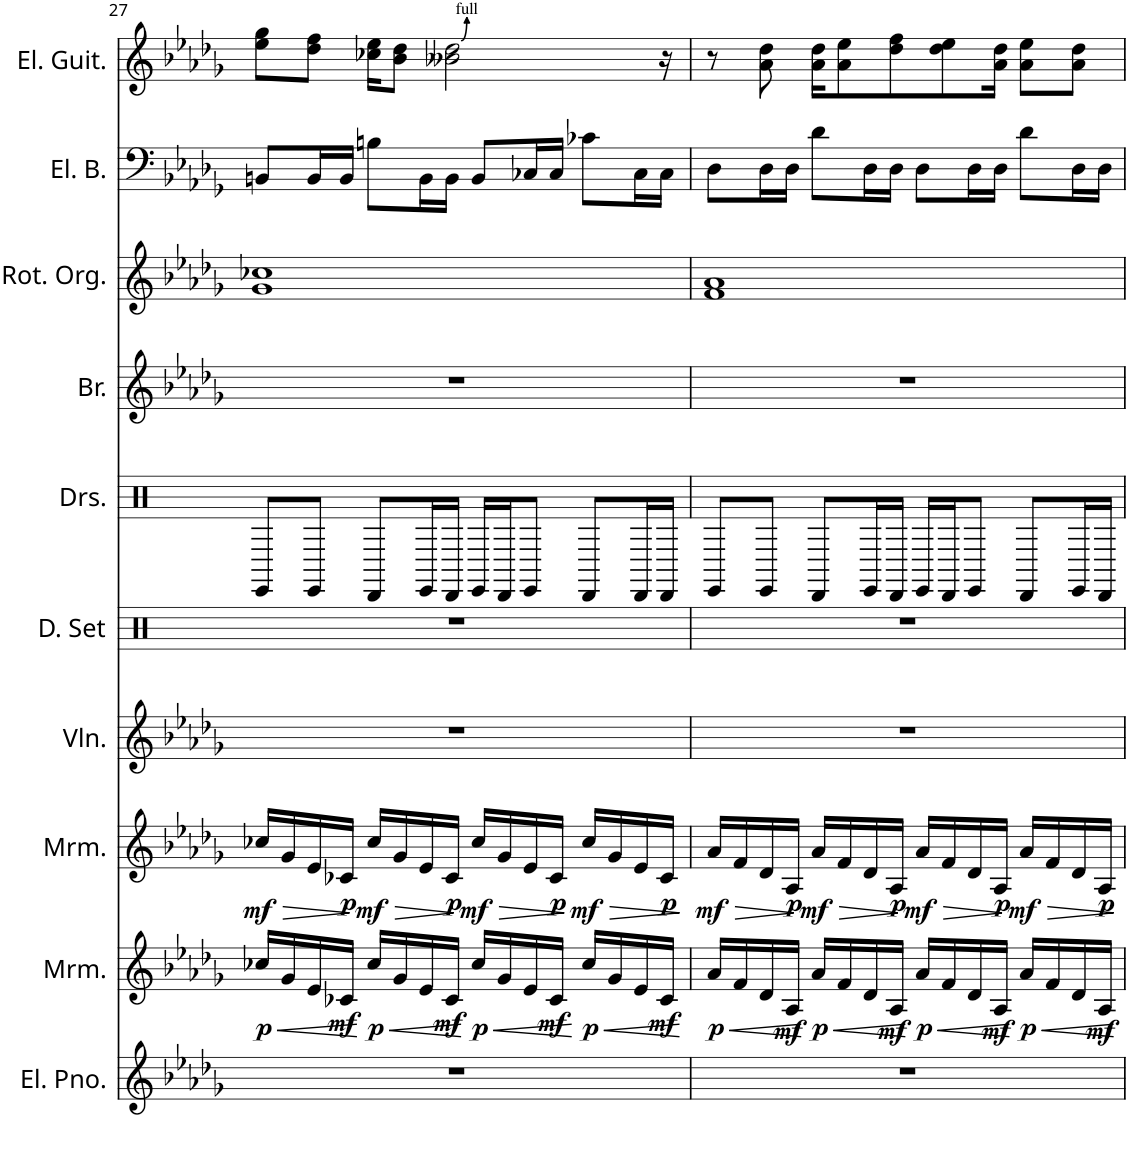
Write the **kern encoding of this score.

**kern	**kern	**dynam	**kern	**dynam	**kern	**kern	**kern	**kern	**kern	**kern	**kern
*part10	*part9	*part9	*part8	*part8	*part7	*part6	*part5	*part4	*part3	*part2	*part1
*staff10	*staff9	*staff9	*staff8	*staff8	*staff7	*staff6	*staff5	*staff4	*staff3	*staff2	*staff1
*I"エレクトリックピアノ	*I"マリンバ	*	*I"マリンバ	*	*I"ヴァイオリン	*I"ドラムセット	*I"ドラムセット	*I"金管楽器	*I"ロータリーオルガン	*I"エレキベース	*I"エレキギター
!!LO:PB:g=z
*clefG2	*clefG2	*	*clefG2	*	*clefG2	*clefX	*clefX	*clefG2	*clefG2	*clefF4	*clefG2
*k[b-e-a-d-g-]	*k[b-e-a-d-g-]	*	*k[b-e-a-d-g-]	*	*k[b-e-a-d-g-]	*k[]	*k[]	*k[b-e-a-d-g-]	*k[b-e-a-d-g-]	*k[b-e-a-d-g-]	*k[b-e-a-d-g-]
*M4/4	*M4/4	*	*M4/4	*	*M4/4	*M4/4	*M4/4	*M4/4	*M4/4	*M4/4	*M4/4
=27	=27	=27	=27	=27	=27	=27	=27	=27	=27	=27	=27
!	!	!LO:HP:b	!	!LO:HP:b	!	!	!	!	!	!	!
!	!	!LO:DY:n=1:b	!	!LO:DY:n=1:b	!	!	!	!	!	!	!
1r	16cc-X/LL	< p	16cc-X/LL	> mf	1r	1r	8EE/L	1r	1g- 1cc-X	8BBn/L	8ee-\ 8gg-\L
.	16g-/	.	16g-/	.	.	.	.	.	.	.	.
.	16e-/	.	16e-/	.	.	.	8EE/J	.	.	16BB/L	8dd-\ 8ff\J
!	!	!LO:DY:n=2:b	!	!LO:DY:n=2:b	!	!	!	!	!	!	!
.	16c-X/JJ	mf	16c-X/JJ	p	.	.	.	.	.	16BB/JJ	.
!	!	!LO:HP:n=1:b	!	!LO:HP:n=1:b	!	!	!	!	!	!	!
!	!	!LO:DY:n=3:b	!	!LO:DY:n=3:b	!	!	!	!	!	!	!
.	16cc-/LL	[ < p	16cc-/LL	] > mf	.	.	8DD/L	.	.	8Bn\L	16cc-X\ 16ee-\KL
.	16g-/	.	16g-/	.	.	.	.	.	.	.	8b-\ 8dd-\J
.	16e-/	.	16e-/	.	.	.	16EE/L	.	.	16BB\L	.
!	!	!LO:DY:n=4:b	!	!LO:DY:n=4:b	!	!	!	!	!	!	!
.	16c-/JJ	mf	16c-/JJ	p	.	.	16DD/JJ	.	.	16BB\JJ	2b--X\ 2dd-\
!	!	!LO:HP:n=1:b	!	!LO:HP:n=1:b	!	!	!	!	!	!	!
!	!	!LO:DY:n=5:b	!	!LO:DY:n=5:b	!	!	!	!	!	!	!
.	16cc-/LL	[ < p	16cc-/LL	] > mf	.	.	16EE/LL	.	.	8BB/L	.
.	16g-/	.	16g-/	.	.	.	16DD/J	.	.	.	.
.	16e-/	.	16e-/	.	.	.	8EE/J	.	.	16C-X/L	.
!	!	!LO:DY:n=6:b	!	!LO:DY:n=6:b	!	!	!	!	!	!	!
.	16c-/JJ	mf	16c-/JJ	p	.	.	.	.	.	16C-/JJ	.
!	!	!LO:HP:n=1:b	!	!LO:HP:n=1:b	!	!	!	!	!	!	!
!	!	!LO:DY:n=7:b	!	!LO:DY:n=7:b	!	!	!	!	!	!	!
.	16cc-/LL	[ < p	16cc-/LL	] > mf	.	.	8DD/L	.	.	8c-X\L	.
.	16g-/	.	16g-/	.	.	.	.	.	.	.	.
.	16e-/	.	16e-/	.	.	.	16DD/L	.	.	16C-\L	.
!	!	!LO:DY:n=8:b	!	!LO:DY:n=8:b	!	!	!	!	!	!	!
.	16c-/JJ	mf	16c-/JJ	p	.	.	16DD/JJ	.	.	16C-\JJ	16r
.	.	[	.	]	.	.	.	.	.	.	.
=28	=28	=28	=28	=28	=28	=28	=28	=28	=28	=28	=28
!	!	!LO:HP:b	!	!LO:HP:b	!	!	!	!	!	!	!
!	!	!LO:DY:n=1:b	!	!LO:DY:n=1:b	!	!	!	!	!	!	!
1r	16a-/LL	< p	16a-/LL	> mf	1r	1r	8EE/L	1r	1f 1a-	8D-\L	8r
.	16f/	.	16f/	.	.	.	.	.	.	.	.
.	16d-/	.	16d-/	.	.	.	8EE/J	.	.	16D-\L	8a-\ 8dd-\
!	!	!LO:DY:n=2:b	!	!LO:DY:n=2:b	!	!	!	!	!	!	!
.	16A-/JJ	mf	16A-/JJ	p	.	.	.	.	.	16D-\JJ	.
!	!	!LO:HP:n=1:b	!	!LO:HP:n=1:b	!	!	!	!	!	!	!
!	!	!LO:DY:n=3:b	!	!LO:DY:n=3:b	!	!	!	!	!	!	!
.	16a-/LL	[ < p	16a-/LL	] > mf	.	.	8DD/L	.	.	8d-\L	16a-\ 16dd-\KL
.	16f/	.	16f/	.	.	.	.	.	.	.	8a-\ 8ee-\
.	16d-/	.	16d-/	.	.	.	16EE/L	.	.	16D-\L	.
!	!	!LO:DY:n=4:b	!	!LO:DY:n=4:b	!	!	!	!	!	!	!
.	16A-/JJ	mf	16A-/JJ	p	.	.	16DD/JJ	.	.	16D-\JJ	8dd-\ 8ff\
!	!	!LO:HP:n=1:b	!	!LO:HP:n=1:b	!	!	!	!	!	!	!
!	!	!LO:DY:n=5:b	!	!LO:DY:n=5:b	!	!	!	!	!	!	!
.	16a-/LL	[ < p	16a-/LL	] > mf	.	.	16EE/LL	.	.	8D-\L	.
.	16f/	.	16f/	.	.	.	16DD/J	.	.	.	8dd-\ 8ee-\
.	16d-/	.	16d-/	.	.	.	8EE/J	.	.	16D-\L	.
!	!	!LO:DY:n=6:b	!	!LO:DY:n=6:b	!	!	!	!	!	!	!
.	16A-/JJ	mf	16A-/JJ	p	.	.	.	.	.	16D-\JJ	16a-\ 16dd-\Jk
!	!	!LO:HP:n=1:b	!	!LO:HP:n=1:b	!	!	!	!	!	!	!
!	!	!LO:DY:n=7:b	!	!LO:DY:n=7:b	!	!	!	!	!	!	!
.	16a-/LL	[ < p	16a-/LL	] > mf	.	.	8DD/L	.	.	8d-\L	8a-\ 8ee-\L
.	16f/	.	16f/	.	.	.	.	.	.	.	.
.	16d-/	.	16d-/	.	.	.	16EE/L	.	.	16D-\L	8a-\ 8dd-\J
!	!	!LO:DY:n=8:b	!	!LO:DY:n=8:b	!	!	!	!	!	!	!
.	16A-/JJ	mf	16A-/JJ	p	.	.	16DD/JJ	.	.	16D-\JJ	.
.	.	[	.	]	.	.	.	.	.	.	.
=	=	=	=	=	=	=	=	=	=	=	=
*-	*-	*-	*-	*-	*-	*-	*-	*-	*-	*-	*-
